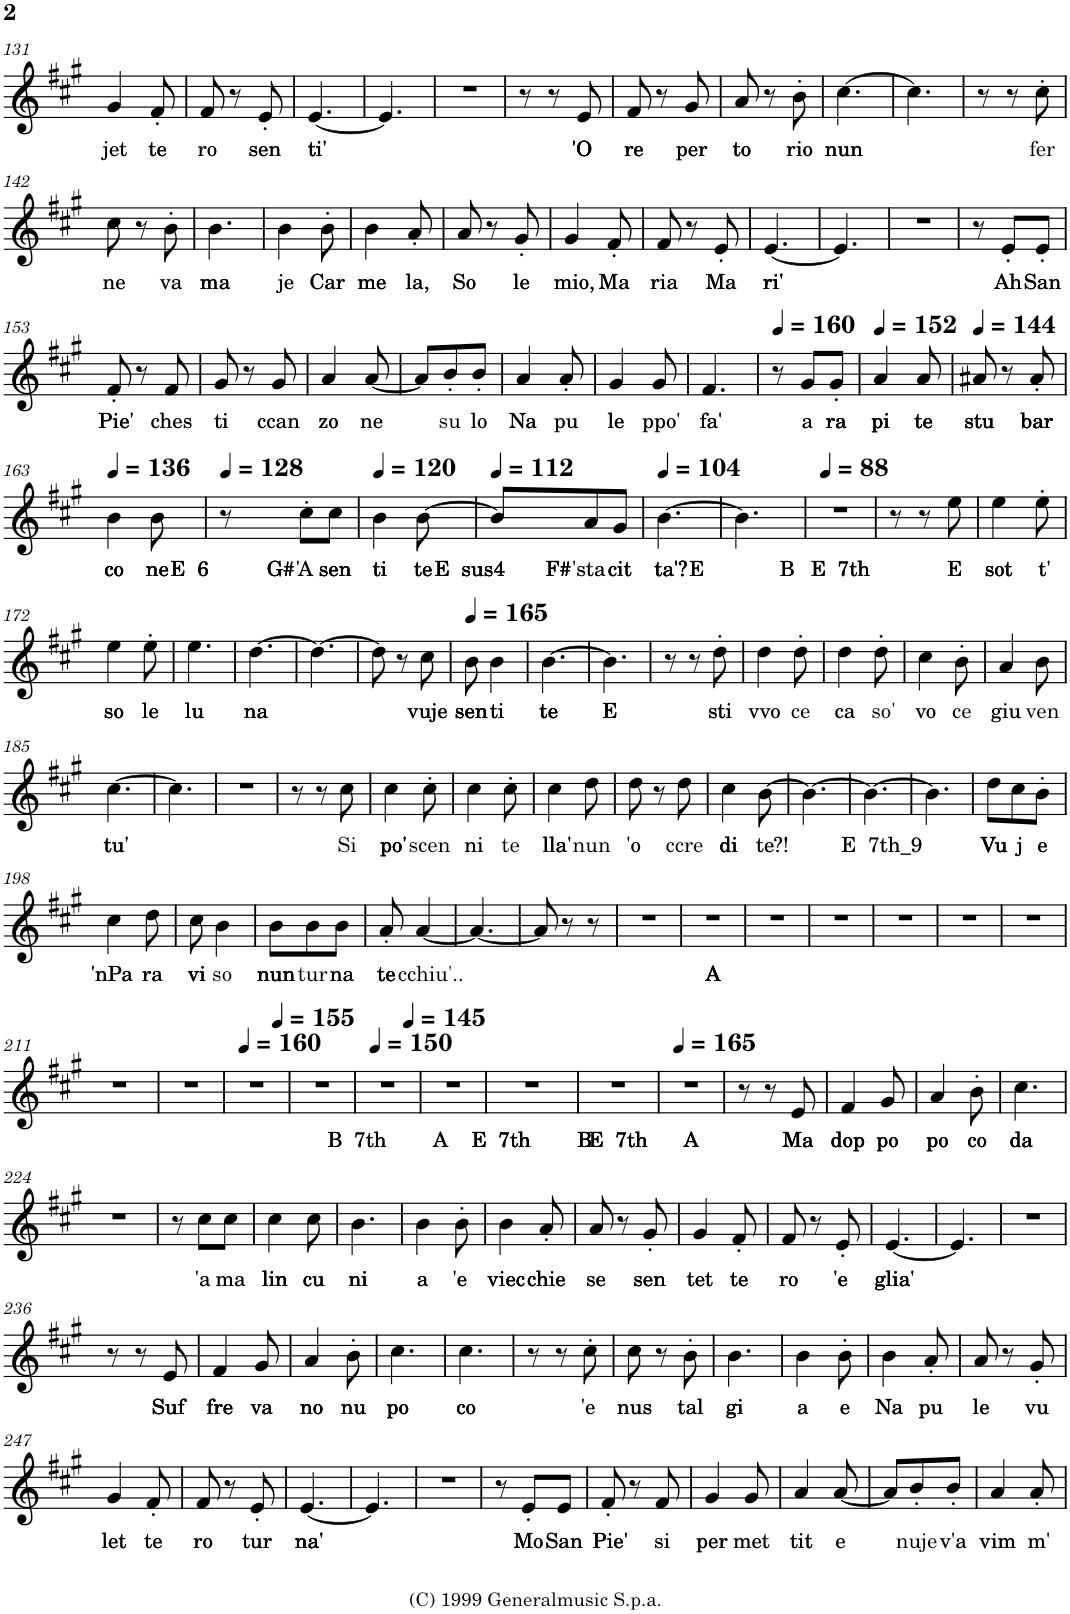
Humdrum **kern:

**kern	**text
*part1	*part1
*staff1	*staff1
*I"Vibrafono	*
*I'Vib.	*
!!LO:PB:g=z
*clefG2	*
*k[f#c#g#]	*
*M3/8	*
=131	=131
!	!LO:LY:b
4g#/	jet
!	!LO:LY:b
8f#'/	te
=132	=132
!	!LO:LY:b
8f#/	ro
8r	.
!	!LO:LY:b
8e'/	sen
=133	=133
!	!LO:LY:b
[4.e/	ti'
=134	=134
4.e/]	.
=135	=135
4.r	.
=136	=136
8r	.
8r	.
!	!LO:LY:b
8e/	'O
=137	=137
!	!LO:LY:b
8f#/	re
8r	.
!	!LO:LY:b
8g#/	per
=138	=138
!	!LO:LY:b
8a/	to
8r	.
!	!LO:LY:b
8b'\	rio
=139	=139
!	!LO:LY:b
[4.cc#\	nun
=140	=140
4.cc#\]	.
=141	=141
8r	.
8r	.
!	!LO:LY:b
8cc#'\	fer
!!LO:LB:g=z
=142	=142
!	!LO:LY:b
8cc#\	ne
8r	.
!	!LO:LY:b
8b'\	va
=143	=143
!	!LO:LY:b
4.b\	ma
=144	=144
!	!LO:LY:b
4b\	je
!	!LO:LY:b
8b'\	Car
=145	=145
!	!LO:LY:b
4b\	me
!	!LO:LY:b
8a'/	la,
=146	=146
!	!LO:LY:b
8a/	So
8r	.
!	!LO:LY:b
8g#'/	le
=147	=147
!	!LO:LY:b
4g#/	mio,
!	!LO:LY:b
8f#'/	Ma
=148	=148
!	!LO:LY:b
8f#/	ria
8r	.
!	!LO:LY:b
8e'/	Ma
=149	=149
!	!LO:LY:b
[4.e/	ri'
=150	=150
4.e/]	.
=151	=151
4.r	.
=152	=152
8r	.
!	!LO:LY:b
8e'/L	Ah
!	!LO:LY:b
8e'/J	San
!!LO:LB:g=z
=153	=153
!	!LO:LY:b
8f#'/	Pie'
8r	.
!	!LO:LY:b
8f#/	ches
=154	=154
!	!LO:LY:b
8g#/	ti
8r	.
!	!LO:LY:b
8g#/	ccan
=155	=155
!	!LO:LY:b
4a/	zo
!	!LO:LY:b
[8a/	ne
=156	=156
8a/L]	.
!	!LO:LY:b
8b'/	su
!	!LO:LY:b
8b'/J	lo
=157	=157
!	!LO:LY:b
4a/	Na
!	!LO:LY:b
8a'/	pu
=158	=158
!	!LO:LY:b
4g#/	le
!	!LO:LY:b
8g#/	ppo'
=159	=159
!	!LO:LY:b
4.f#/	fa'
=160	=160
*MM160	*
8r	.
!	!LO:LY:b
8g#/L	a
!	!LO:LY:b
8g#'/J	ra
=161	=161
*MM152	*
!	!LO:LY:b
4a/	pi
!	!LO:LY:b
8a/	te
=162	=162
*MM144	*
!	!LO:LY:b
8a#X/	stu
8r	.
!	!LO:LY:b
8a#'/	bar
!!LO:LB:g=z
=163	=163
*MM136	*
!	!LO:LY:b
4b\	co
!	!LO:LY:b
8b\	ne
=164	=164
*MM128	*
!	!LO:LY:b
8r	E 6 G#
!	!LO:LY:b
8cc#'\L	'A
!	!LO:LY:b
8cc#\J	sen
=165	=165
*MM120	*
!	!LO:LY:b
4b\	ti
!	!LO:LY:b
[8b\	te
=166	=166
*MM112	*
!	!LO:LY:b
8b/L]	E sus4 F#
!	!LO:LY:b
8a/	'sta
!	!LO:LY:b
8g#/J	cit
=167	=167
*MM104	*
!	!LO:LY:b
[4.b\	ta'?
=168	=168
!	!LO:LY:b
4.b\]	E B
=169	=169
*MM88	*
!	!LO:LY:b
4.r	E 7th
=170	=170
8r	.
8r	.
!	!LO:LY:b
8ee\	E
=171	=171
!	!LO:LY:b
4ee\	sot
!	!LO:LY:b
8ee'\	t'
!!LO:LB:g=z
=172	=172
!	!LO:LY:b
4ee\	so
!	!LO:LY:b
8ee'\	le
=173	=173
!	!LO:LY:b
4.ee\	lu
=174	=174
!	!LO:LY:b
[4.dd\	na
=175	=175
4.dd\_	.
=176	=176
8dd\]	.
8r	.
!	!LO:LY:b
8cc#\	vuje
=177	=177
*MM165	*
!	!LO:LY:b
8b\	sen
!	!LO:LY:b
4b\	ti
=178	=178
!	!LO:LY:b
[4.b\	te
=179	=179
!	!LO:LY:b
4.b\]	E
=180	=180
8r	.
8r	.
!	!LO:LY:b
8dd'\	sti
=181	=181
!	!LO:LY:b
4dd\	vvo
!	!LO:LY:b
8dd'\	ce
=182	=182
!	!LO:LY:b
4dd\	ca
!	!LO:LY:b
8dd'\	so'
=183	=183
!	!LO:LY:b
4cc#\	vo
!	!LO:LY:b
8b'\	ce
=184	=184
!	!LO:LY:b
4a/	giu
!	!LO:LY:b
8b\	ven
!!LO:LB:g=z
=185	=185
!	!LO:LY:b
[4.cc#\	tu'
=186	=186
4.cc#\]	.
=187	=187
4.r	.
=188	=188
8r	.
8r	.
!	!LO:LY:b
8cc#\	Si
=189	=189
!	!LO:LY:b
4cc#\	po'
!	!LO:LY:b
8cc#'\	scen
=190	=190
!	!LO:LY:b
4cc#\	ni
!	!LO:LY:b
8cc#'\	te
=191	=191
!	!LO:LY:b
4cc#\	lla'
!	!LO:LY:b
8dd\	nun
=192	=192
!	!LO:LY:b
8dd\	'o
8r	.
!	!LO:LY:b
8dd\	ccre
=193	=193
!	!LO:LY:b
4cc#\	di
!	!LO:LY:b
[8b\	te?!
=194	=194
4.b\_	.
=195	=195
!	!LO:LY:b
4.b\_	E 7th_9
=196	=196
4.b\]	.
=197	=197
!	!LO:LY:b
8dd\L	Vu
!	!LO:LY:b
8cc#\	j
!	!LO:LY:b
8b'\J	e
!!LO:LB:g=z
=198	=198
!	!LO:LY:b
4cc#\	'nPa
!	!LO:LY:b
8dd\	ra
=199	=199
!	!LO:LY:b
8cc#\	vi
!	!LO:LY:b
4b\	so
=200	=200
!	!LO:LY:b
8b\L	nun
!	!LO:LY:b
8b\	tur
!	!LO:LY:b
8b\J	na
=201	=201
!	!LO:LY:b
8a'/	te
!	!LO:LY:b
[4a/	cchiu'..
=202	=202
4.a/_	.
=203	=203
8a/]	.
8r	.
8r	.
=204	=204
4.r	.
=205	=205
!	!LO:LY:b
4.r	A
=206	=206
4.r	.
=207	=207
4.r	.
=208	=208
4.r	.
=209	=209
4.r	.
=210	=210
4.r	.
!!LO:LB:g=z
=211	=211
4.r	.
=212	=212
4.r	.
=213	=213
*MM160	*
*^	*
4.r	4ryy	.
*MM155	*	*
.	8ryy	.
*v	*v	*
=214	=214
4.r	.
=215	=215
*MM150	*
!	!LO:LY:b
*^	*
4.r	4ryy	B 7th A
*MM145	*	*
.	8ryy	.
*v	*v	*
=216	=216
4.r	.
=217	=217
!	!LO:LY:b
4.r	E 7th B
=218	=218
!	!LO:LY:b
4.r	E 7th
=219	=219
*MM165	*
!	!LO:LY:b
4.r	A
=220	=220
8r	.
8r	.
!	!LO:LY:b
8e/	Ma
=221	=221
!	!LO:LY:b
4f#/	dop
!	!LO:LY:b
8g#/	po
=222	=222
!	!LO:LY:b
4a/	po
!	!LO:LY:b
8b'\	co
=223	=223
!	!LO:LY:b
4.cc#\	da
!!LO:LB:g=z
=224	=224
4.r	.
=225	=225
8r	.
!	!LO:LY:b
8cc#\L	'a
!	!LO:LY:b
8cc#\J	ma
=226	=226
!	!LO:LY:b
4cc#\	lin
!	!LO:LY:b
8cc#\	cu
=227	=227
!	!LO:LY:b
4.b\	ni
=228	=228
!	!LO:LY:b
4b\	a
!	!LO:LY:b
8b'\	'e
=229	=229
!	!LO:LY:b
4b\	viec
!	!LO:LY:b
8a'/	chie
=230	=230
!	!LO:LY:b
8a/	se
8r	.
!	!LO:LY:b
8g#'/	sen
=231	=231
!	!LO:LY:b
4g#/	tet
!	!LO:LY:b
8f#'/	te
=232	=232
!	!LO:LY:b
8f#/	ro
8r	.
!	!LO:LY:b
8e'/	'e
=233	=233
!	!LO:LY:b
[4.e/	glia'
=234	=234
4.e/]	.
=235	=235
4.r	.
!!LO:LB:g=z
=236	=236
8r	.
8r	.
!	!LO:LY:b
8e/	Suf
=237	=237
!	!LO:LY:b
4f#/	fre
!	!LO:LY:b
8g#/	va
=238	=238
!	!LO:LY:b
4a/	no
!	!LO:LY:b
8b'\	nu
=239	=239
!	!LO:LY:b
4.cc#\	po
=240	=240
!	!LO:LY:b
4.cc#\	co
=241	=241
8r	.
8r	.
!	!LO:LY:b
8cc#'\	'e
=242	=242
!	!LO:LY:b
8cc#\	nus
8r	.
!	!LO:LY:b
8b'\	tal
=243	=243
!	!LO:LY:b
4.b\	gi
=244	=244
!	!LO:LY:b
4b\	a
!	!LO:LY:b
8b'\	e
=245	=245
!	!LO:LY:b
4b\	Na
!	!LO:LY:b
8a'/	pu
=246	=246
!	!LO:LY:b
8a/	le
8r	.
!	!LO:LY:b
8g#'/	vu
!!LO:LB:g=z
=247	=247
!	!LO:LY:b
4g#/	let
!	!LO:LY:b
8f#'/	te
=248	=248
!	!LO:LY:b
8f#/	ro
8r	.
!	!LO:LY:b
8e'/	tur
=249	=249
!	!LO:LY:b
[4.e/	na'
=250	=250
4.e/]	.
=251	=251
4.r	.
=252	=252
8r	.
!	!LO:LY:b
8e'/L	Mo
!	!LO:LY:b
8e/J	San
=253	=253
!	!LO:LY:b
8f#'/	Pie'
8r	.
!	!LO:LY:b
8f#/	si
=254	=254
!	!LO:LY:b
4g#/	per
!	!LO:LY:b
8g#/	met
=255	=255
!	!LO:LY:b
4a/	tit
!	!LO:LY:b
[8a/	e
=256	=256
8a/L]	.
!	!LO:LY:b
8b'/	nuje
!	!LO:LY:b
8b'/J	v'a
=257	=257
!	!LO:LY:b
4a/	vim
!	!LO:LY:b
8a'/	m'
=	=
*-	*-
